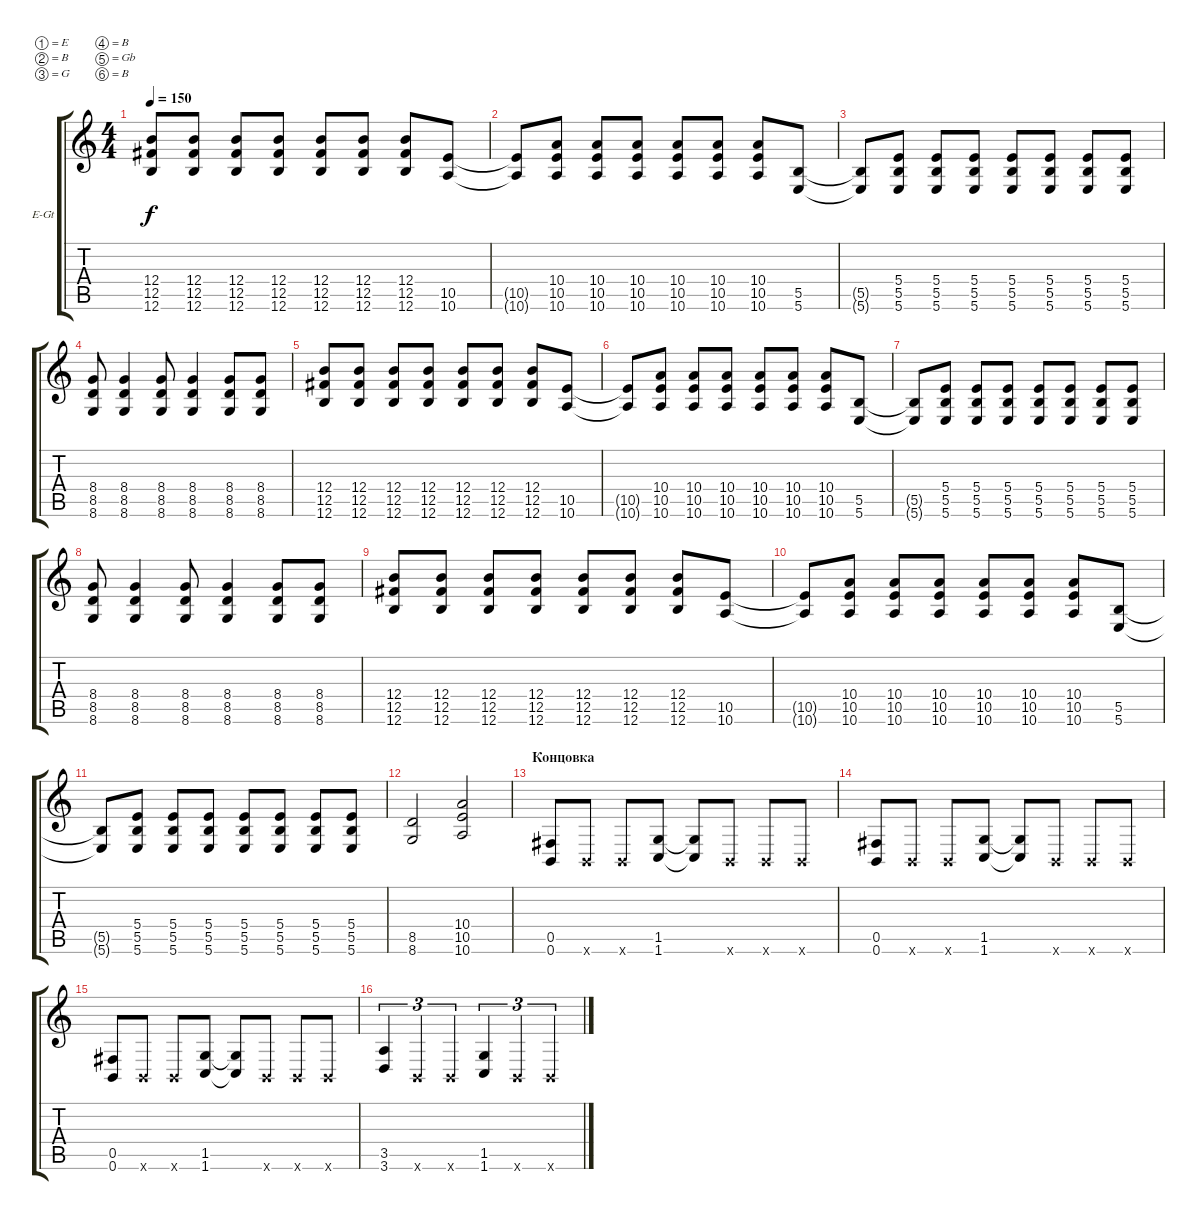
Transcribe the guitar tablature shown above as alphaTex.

\defaultSystemsLayout 4
\bracketExtendMode groupsimilarinstruments
\firstSystemTrackNameOrientation horizontal
\otherSystemsTrackNameOrientation horizontal
\track ("Electric Guitar" "E-Gt") {instrument distortionguitar}
\staff {score tabs}
\tuning (E4 B3 G3 B2 Gb2 B1)
\ts (4 4)
\tempo 150
\clef g2
\ks c
(12.6 12.5 12.4).8{dy f} (12.6 12.5 12.4).8 (12.6 12.5 12.4).8 (12.6 12.5 12.4).8 (12.6 12.5 12.4).8 (12.6 12.5 12.4).8 (12.6 12.5 12.4).8 (10.6 10.5).8 |
(10.6{t} 10.5{t}).8 (10.6 10.5 10.4).8 (10.6 10.5 10.4).8 (10.6 10.5 10.4).8 (10.6 10.4 10.5).8 (10.6 10.5 10.4).8 (10.6 10.5 10.4).8 (5.6 5.5).8 |
(5.6{t} 5.5{t}).8 (5.6 5.4 5.5).8 (5.4 5.5 5.6).8 (5.6 5.5 5.4).8 (5.6 5.5 5.4).8 (5.6 5.5 5.4).8 (5.6 5.5 5.4).8 (5.6 5.5 5.4).8 |
(8.6 8.5 8.4).8 (8.6 8.5 8.4).4 (8.6 8.5 8.4).8 (8.6 8.5 8.4).4 (8.6 8.5 8.4).8 (8.6 8.5 8.4).8 |
(12.6 12.5 12.4).8 (12.6 12.5 12.4).8 (12.6 12.5 12.4).8 (12.6 12.5 12.4).8 (12.6 12.5 12.4).8 (12.6 12.5 12.4).8 (12.6 12.5 12.4).8 (10.6 10.5).8 |
(10.6{t} 10.5{t}).8 (10.6 10.5 10.4).8 (10.6 10.5 10.4).8 (10.6 10.5 10.4).8 (10.6 10.4 10.5).8 (10.6 10.5 10.4).8 (10.6 10.5 10.4).8 (5.6 5.5).8 |
(5.6{t} 5.5{t}).8 (5.6 5.4 5.5).8 (5.4 5.5 5.6).8 (5.6 5.5 5.4).8 (5.6 5.5 5.4).8 (5.6 5.5 5.4).8 (5.6 5.5 5.4).8 (5.6 5.5 5.4).8 |
(8.6 8.5 8.4).8 (8.6 8.5 8.4).4 (8.6 8.5 8.4).8 (8.6 8.5 8.4).4 (8.6 8.5 8.4).8 (8.6 8.5 8.4).8 |
(12.6 12.5 12.4).8 (12.6 12.5 12.4).8 (12.6 12.5 12.4).8 (12.6 12.5 12.4).8 (12.6 12.5 12.4).8 (12.6 12.5 12.4).8 (12.6 12.5 12.4).8 (10.6 10.5).8 |
(10.6{t} 10.5{t}).8 (10.6 10.5 10.4).8 (10.6 10.5 10.4).8 (10.6 10.5 10.4).8 (10.6 10.4 10.5).8 (10.6 10.5 10.4).8 (10.6 10.5 10.4).8 (5.6 5.5).8 |
(5.6{t} 5.5{t}).8 (5.6 5.4 5.5).8 (5.4 5.5 5.6).8 (5.6 5.5 5.4).8 (5.6 5.5 5.4).8 (5.6 5.5 5.4).8 (5.6 5.5 5.4).8 (5.6 5.5 5.4).8 |
(8.6 8.5).2 (10.6 10.5 10.4).2 |
\section ("" "Концовка")
(0.6 0.5).8 0.6{x}.8 0.6{x}.8 (1.6 1.5).8 (1.6{t} 1.5{t}).8 0.6{x}.8 0.6{x}.8 0.6{x}.8 |
(0.6 0.5).8 0.6{x}.8 0.6{x}.8 (1.6 1.5).8 (1.6{t} 1.5{t}).8 0.6{x}.8 0.6{x}.8 0.6{x}.8 |
(0.6 0.5).8 0.6{x}.8 0.6{x}.8 (1.6 1.5).8 (1.6{t} 1.5{t}).8 0.6{x}.8 0.6{x}.8 0.6{x}.8 |
(3.6 3.5).4{tu (3 2)} 0.6{x}.4{tu (3 2)} 0.6{x}.4{tu (3 2)} (1.6 1.5).4{tu (3 2)} 0.6{x}.4{tu (3 2)} 0.6{x}.4{tu (3 2)}
